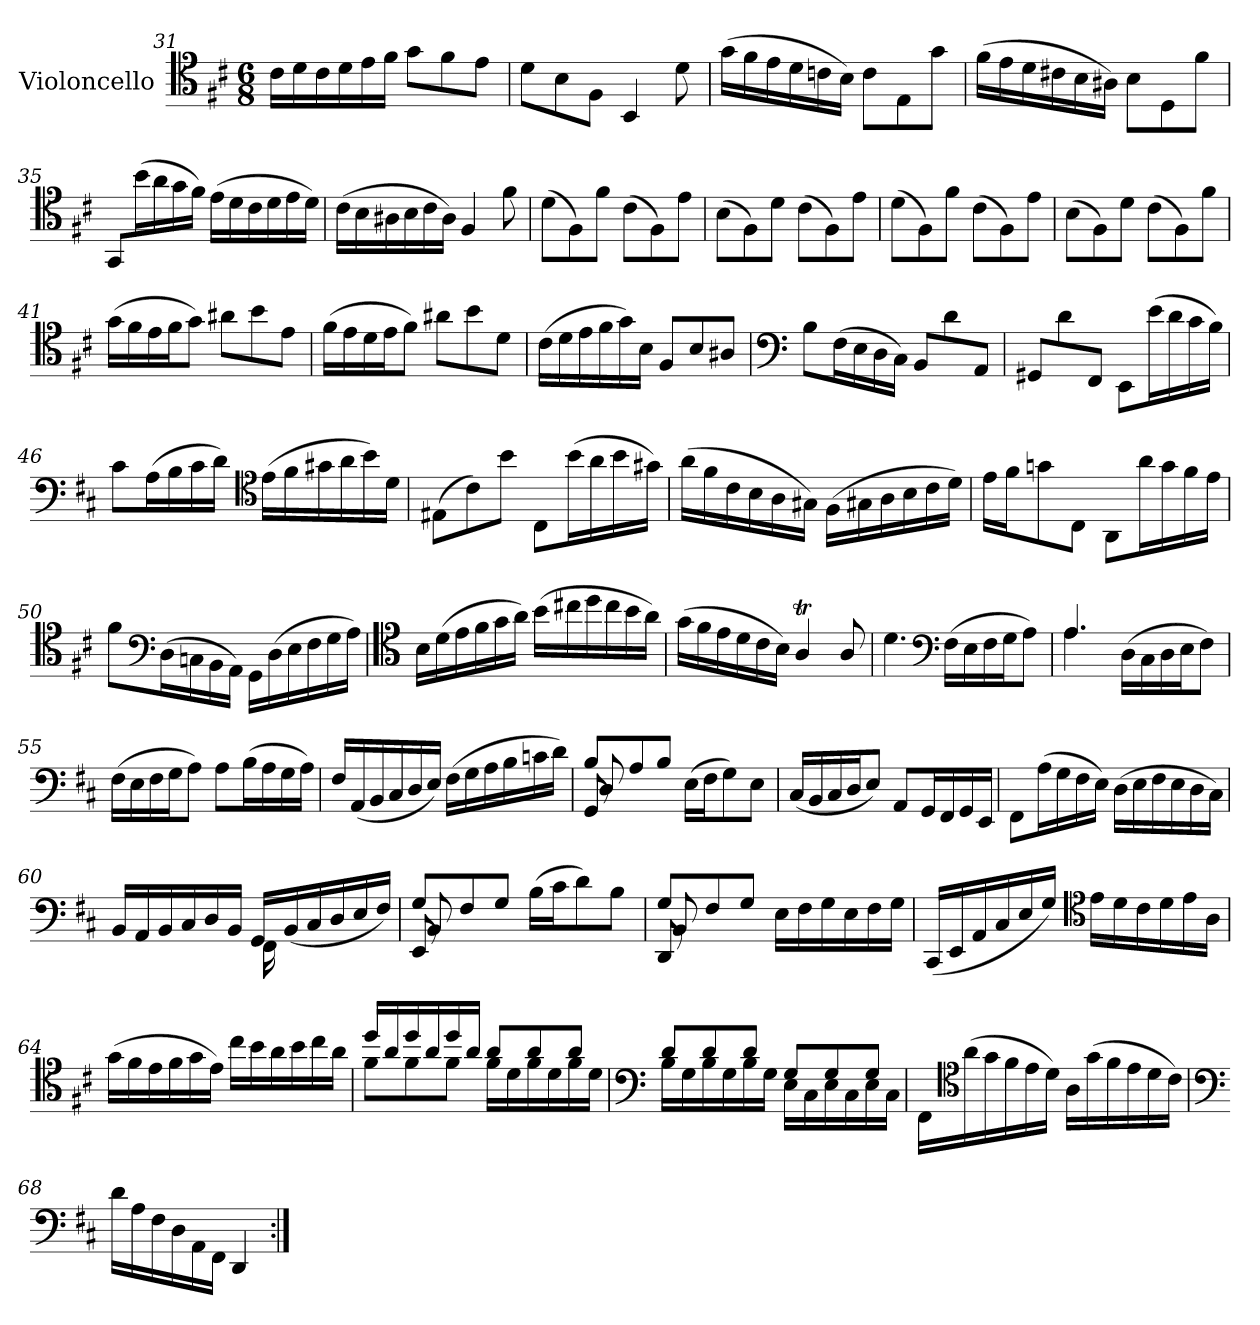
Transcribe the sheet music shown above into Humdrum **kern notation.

**kern
*part1
*staff1
*I"Violoncello
*I'Vc.
!!LO:LB:g=z
*clefC4
*k[f#c#]
*M6/8
=31
16c#\LL
16d\
16c#\
16d\
16e\
16f#\JJ
8g\L
8f#\
8e\J
=32
8d\L
8B\
8F#\J
4BB/
8d\
=33
(>16g\LL
16f#\
16e\
16d\
16cn\
16B\JJ)
8c\L
8E\
8g\J
=34
(>16f#\LL
16e\
16d\
16c#X\
16B\
16A#X\JJ)
8B\L
8D\
8f#\J
=35
8GG/L
(>16b\L
16a\
16g\
16f#\JJ)
(>16e\LL
16d\
16c#\
16d\
16e\
16d\JJ)
=36
(>16c#\LL
16B\
16A#X\
16B\
16c#\
16A#\JJ)
4F#/
8f#\
!!LO:LB:g=z
=37
(>8d\L
8F#\)
8f#\J
(>8c#\L
8F#\)
8e\J
=38
(>8B\L
8F#\)
8d\J
(>8c#\L
8F#\)
8e\J
=39
(>8d\L
8F#\)
8f#\J
(>8c#\L
8F#\)
8e\J
=40
(>8B\L
8F#\)
8d\J
(>8c#\L
8F#\)
8f#\J
=41
(>16g\LL
16f#\
16e\
16f#\J
8g\J)
8a#X\L
8b\
8e\J
=42
(>16f#\LL
16e\
16d\
16e\J
8f#\J)
8a#X\L
8b\
8d\J
=43
(>16c#\LL
16d\
16e\
16f#\
16g\)
16B\JJ
8F#/L
8B/
8A#X/J
!!LO:LB:g=z
=44
*clefF4
8B\L
(>16F#\L
16E\
16D\
16C#\JJ)
8BB/L
8d\
8AA/J
=45
8GG#X/L
8d\
8FF#/J
8EE/L
(>16e\L
16d\
16c#\
16B\JJ)
=46
8c#\L
(>16A\L
16B\
16c#\
16d\JJ)
*clefC4
(>16e\LL
16f#\
16g#X\
16a\
16b\)
16d\JJ
=47
(>8E#X\L
8c#\)
8b\J
8C#/L
(>16b\L
16a\
16b\
16g#X\JJ)
=48
(>16a\LL
16f#\
16c#\
16B\
16A\
16G#X\JJ)
(>16F#\LL
16G#X\
16A\
16B\
16c#\
16d\JJ)
!!LO:LB:g=z
=49
16e\LL
16f#\J
8gn\
8C#/J
8AA/L
16a\L
16g\
16f#\
16e\JJ
=50
8f#\L
*clefF4
(>16D\L
16Cn\
16BB\
16AA\JJ)
16GG\LL
(>16D\
16E\
16F#\
16G\
16A\JJ)
=51
*clefC4
16B\LL
(>16d\
16e\
16f#\
16g\
16a\JJ)
(>16b\LL
16cc#X\
16dd\
16cc#\
16b\
16a\JJ)
=52
(>16g\LL
16f#\
16e\
16d\
16c#\
16B\JJ)
4AT/
8A/
=53
4.d\
*clefF4
(>16F#\LL
16E\
16F#\
16G\J
8A\J)
!!LO:LB:g=z
=54
*^
4.A/	4.A\
(>16D\LL	4.ryy
16C#\	.
16D\	.
16E\J	.
8F#\J)	.
*v	*v
=55
(>16F#\LL
16E\
16F#\
16G\J
8A\J)
8A\L
(>16B\L
16A\
16G\
16A\JJ)
=56
16F#/LL
(<16AA/
16BB/
16C#/
16D/
16E/JJ)
(>16F#\LL
16G\
16A\
16B\
16cn\
16d\JJ)
=57
*^
*	*^
8B/L	8GG/	8D/
8A/	2ryy	2ryy
8B/J	.	.
(<16E\LL	.	.
16F#\J	.	.
8G\)	.	.
8E\J	8ryy	8ryy
*v	*v	*v
=58
(<16C#/LL
16BB/
16C#/
16D/J
8E/J)
8AA/L
16GG/L
16FF#/
16GG/
16EE/JJ
!!LO:LB:g=z
=59
8FF#\L
(>16A\L
16G\
16F#\
16E\JJ)
(>16D\LL
16E\
16F#\
16E\
16D\
16C#\JJ)
=60
*^
16BB/LL	4.ryy
16AA/	.
16BB/	.
16C#/	.
16D/	.
16BB/JJ	.
16GG/LL	16FF#\
(<16BB/	4ryy
16C#/	.
16D/	.
16E/	.
16F#/JJ)	16ryy
=61	=61
*	*^
8G/L	8EE/	8BB/
8F#/	2ryy	2ryy
8G/J	.	.
(<16B\LL	.	.
16c#\J	.	.
8d\)	.	.
8B\J	8ryy	8ryy
=62	=62	=62
8G/L	8DD/	8BB/
8F#/	2ryy	2ryy
8G/J	.	.
16E\LL	.	.
16F#\	.	.
16G\	.	.
16E\	.	.
16F#\	8ryy	8ryy
16G\JJ	.	.
*v	*v	*v
=63
(<16CC#/LL
16EE/
16AA/
16C#/
16E/
16G/JJ)
*clefC4
16e\LL
16d\
16c#\
16d\
16e\
16A\JJ
!!LO:LB:g=z
=64
(>16g\LL
16f#\
16e\
16f#\
16g\
16e\JJ)
16cc#\LL
16b\
16a\
16b\
16cc#\
16a\JJ
=65
*^
16dd/LL	8f#\L
16a/	.
16dd/	8f#\
16a/	.
16dd/	8f#\J
16a/JJ	.
8a/L	16f#\LL
.	16d\
8a/	16f#\
.	16d\
8a/J	16f#\
.	16d\JJ
=66	=66
*clefF4	*
8d/L	16B\LL
.	16G\
8d/	16B\
.	16G\
8d/J	16B\
.	16G\JJ
8G/L	16E\LL
.	16C#\
8G/	16E\
.	16C#\
8G/J	16E\
.	16C#\JJ
*v	*v
=67
16FF#\LL
*clefC4
(>16a\
16g\
16f#\
16e\
16d\JJ)
16A\LL
(>16g\
16f#\
16e\
16d\
16c#\JJ)
=68
*clefF4
16d\LL
16A\
16F#\
16D\
16AA\
16FF#\JJ
4DD/
=:|!
*-
